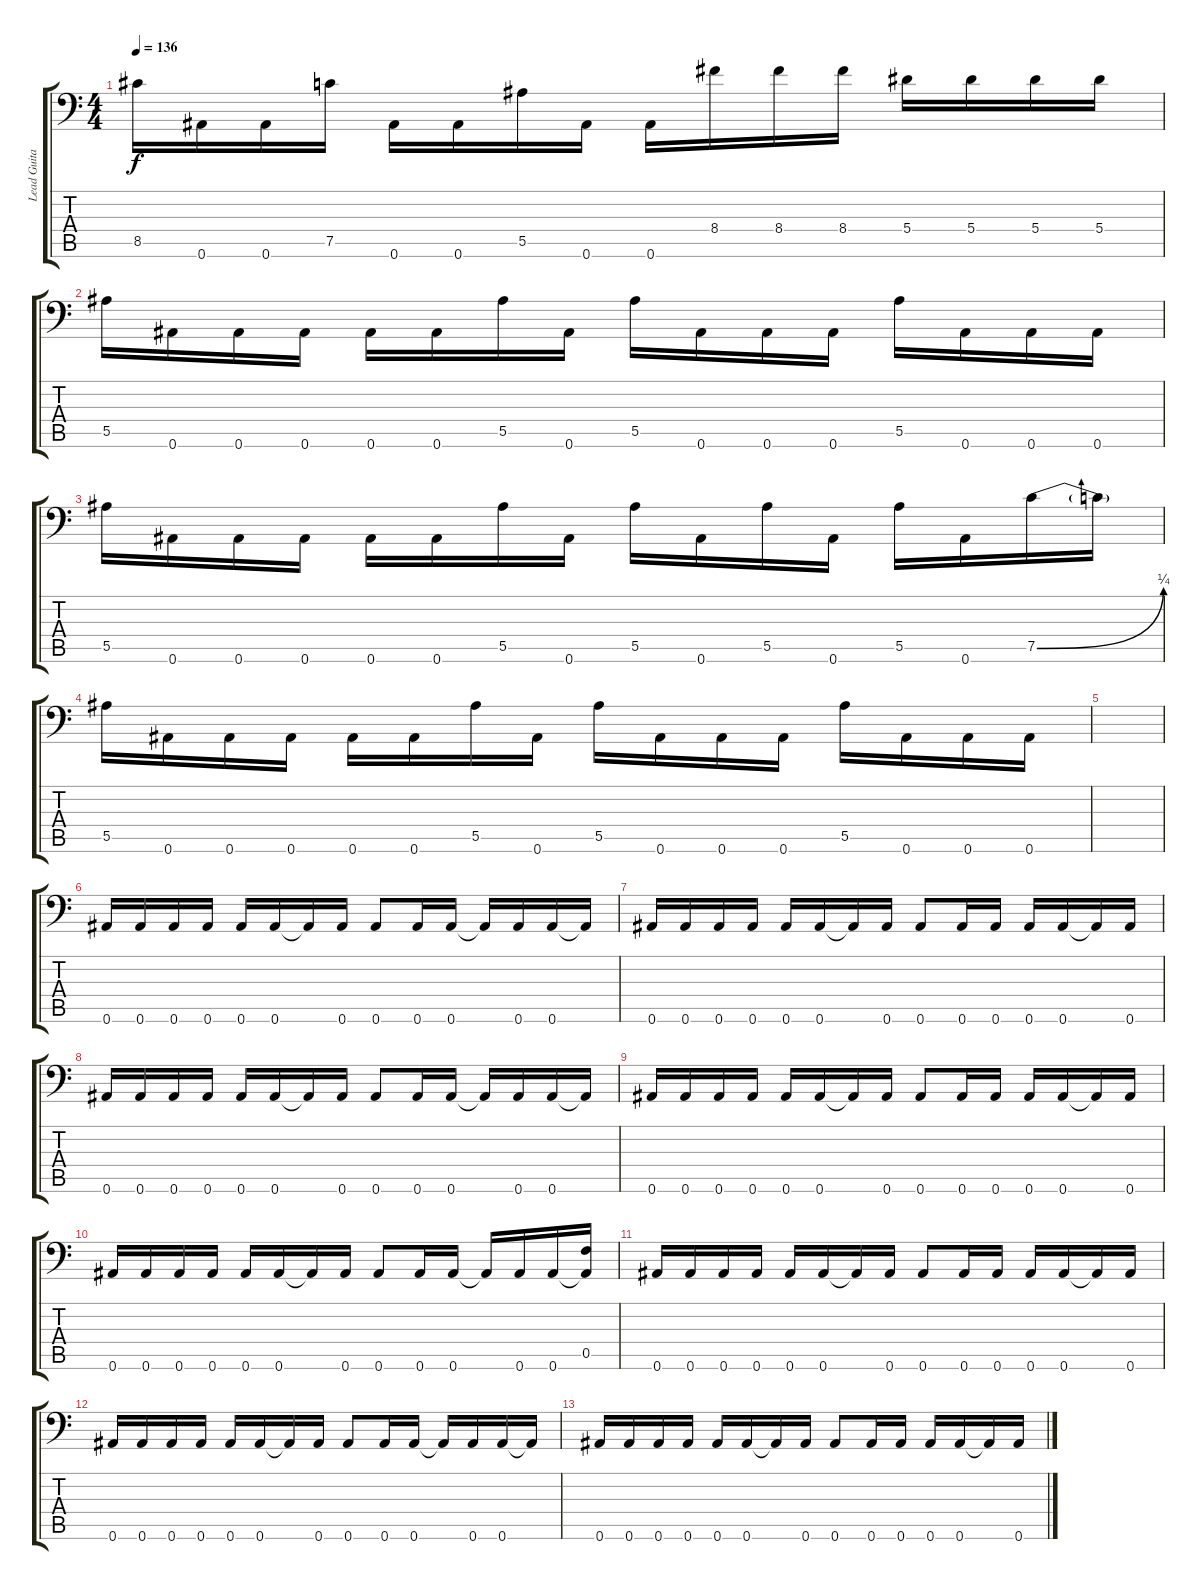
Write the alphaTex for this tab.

\track ("Lead Guitar" "Lead Guita") {instrument distortionguitar}
\staff {score tabs}
\tuning (C4 G3 Eb3 Bb2 F2 Bb1) {hide}
\ts (4 4)
\tempo 136
\clef f4
\ks c
8.5.16{dy f} 0.6.16 0.6.16 7.5.16 0.6.16 0.6.16 5.5.16 0.6.16 0.6.16 8.4.16 8.4.16 8.4.16 5.4.16 5.4.16 5.4.16 5.4.16 |
5.5.16 0.6.16 0.6.16 0.6.16 0.6.16 0.6.16 5.5.16 0.6.16 5.5.16 0.6.16 0.6.16 0.6.16 5.5.16 0.6.16 0.6.16 0.6.16 |
5.5.16 0.6.16 0.6.16 0.6.16 0.6.16 0.6.16 5.5.16 0.6.16 5.5.16 0.6.16 5.5.16 0.6.16 5.5.16 0.6.16 7.5{be (bend 0 0 60 1)}.16 7.5{t}.16 |
5.5.16 0.6.16 0.6.16 0.6.16 0.6.16 0.6.16 5.5.16 0.6.16 5.5.16 0.6.16 0.6.16 0.6.16 5.5.16 0.6.16 0.6.16 0.6.16 |
|
0.6.16 0.6.16 0.6.16 0.6.16 0.6.16 0.6.16 0.6{t}.16 0.6.16 0.6.8 0.6.16 0.6.16 0.6{t}.16 0.6.16 0.6.16 0.6{t}.16 |
0.6.16 0.6.16 0.6.16 0.6.16 0.6.16 0.6.16 0.6{t}.16 0.6.16 0.6.8 0.6.16 0.6.16 0.6.16 0.6.16 0.6{t}.16 0.6.16 |
0.6.16 0.6.16 0.6.16 0.6.16 0.6.16 0.6.16 0.6{t}.16 0.6.16 0.6.8 0.6.16 0.6.16 0.6{t}.16 0.6.16 0.6.16 0.6{t}.16 |
0.6.16 0.6.16 0.6.16 0.6.16 0.6.16 0.6.16 0.6{t}.16 0.6.16 0.6.8 0.6.16 0.6.16 0.6.16 0.6.16 0.6{t}.16 0.6.16 |
0.6.16 0.6.16 0.6.16 0.6.16 0.6.16 0.6.16 0.6{t}.16 0.6.16 0.6.8 0.6.16 0.6.16 0.6{t}.16 0.6.16 0.6.16 (0.5 0.6{t}).16 |
0.6.16 0.6.16 0.6.16 0.6.16 0.6.16 0.6.16 0.6{t}.16 0.6.16 0.6.8 0.6.16 0.6.16 0.6.16 0.6.16 0.6{t}.16 0.6.16 |
0.6.16 0.6.16 0.6.16 0.6.16 0.6.16 0.6.16 0.6{t}.16 0.6.16 0.6.8 0.6.16 0.6.16 0.6{t}.16 0.6.16 0.6.16 0.6{t}.16 |
0.6.16 0.6.16 0.6.16 0.6.16 0.6.16 0.6.16 0.6{t}.16 0.6.16 0.6.8 0.6.16 0.6.16 0.6.16 0.6.16 0.6{t}.16 0.6.16
